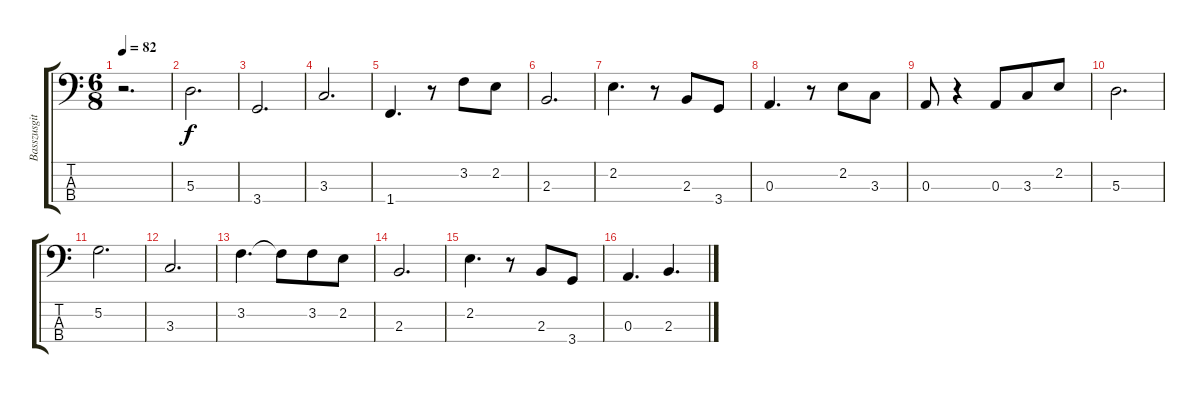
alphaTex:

\track ("Basszusgitár (Andy Pyle)" "Basszusgit") {instrument electricbassfinger}
\staff {score tabs}
\tuning (G2 D2 A1 E1) {hide}
\ts (6 8)
\tempo 82
\clef f4
\ks c
r.2{d dy f instrument electricbassfinger} |
5.3.2{d} |
3.4.2{d} |
3.3.2{d} |
1.4.4{d} r.8 3.2.8 2.2.8 |
2.3.2{d} |
2.2.4{d} r.8 2.3.8 3.4.8 |
0.3.4{d} r.8 2.2.8 3.3.8 |
0.3.8 r.4 0.3.8 3.3.8 2.2.8 |
5.3.2{d} |
5.2.2{d} |
3.3.2{d} |
3.2.4{d} 3.2{t}.8 3.2.8 2.2.8 |
2.3.2{d} |
2.2.4{d} r.8 2.3.8 3.4.8 |
0.3.4{d} 2.3.4{d}
